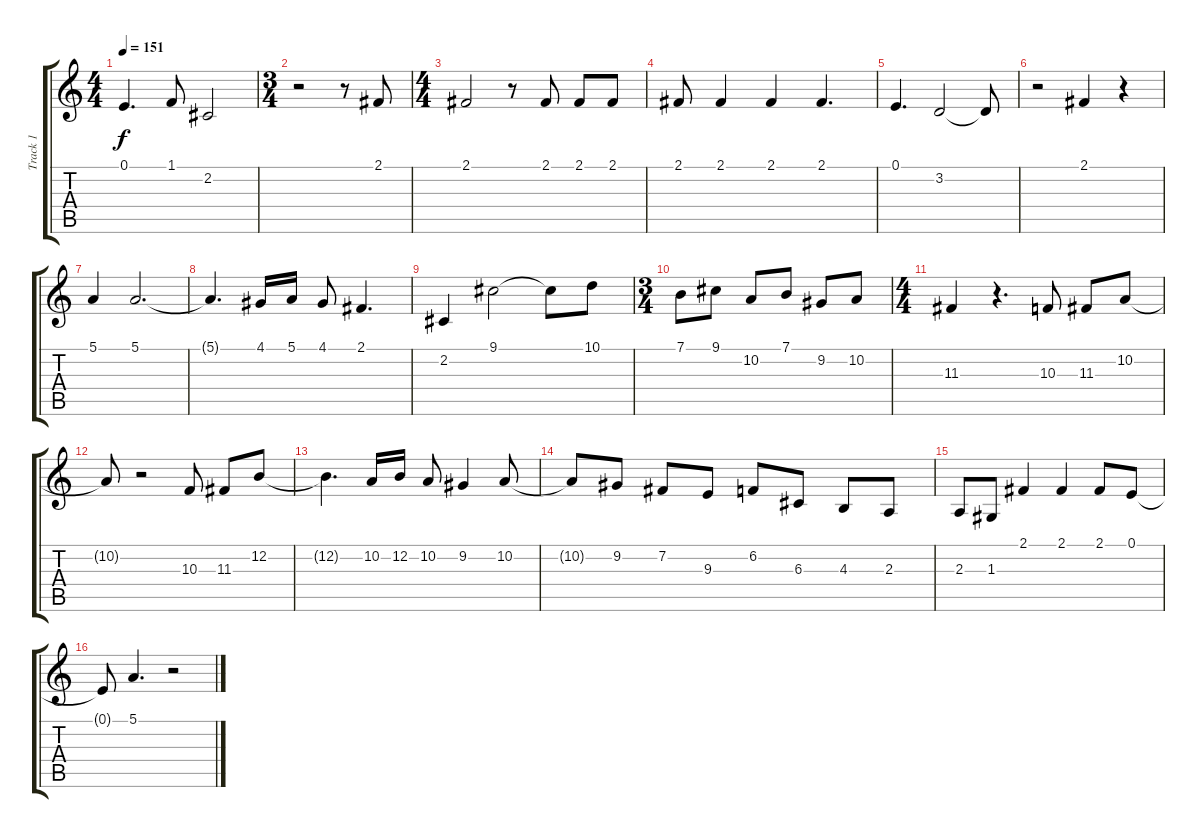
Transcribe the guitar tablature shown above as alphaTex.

\track ("Track 1" "Track 1") {mute instrument flute}
\staff {score tabs}
\tuning (E4 B3 G3 D3 A2 E2) {hide}
\ts (4 4)
\tempo 151
\clef g2
\ks c
0.1.4{d dy f} 1.1.8 2.2.2 |
\ts (3 4)
r.2 r.8 2.1.8 |
\ts (4 4)
2.1.2 r.8 2.1.8 2.1.8 2.1.8 |
2.1.8 2.1.4 2.1.4 2.1.4{d} |
0.1.4{d} 3.2.2 3.2{t}.8 |
r.2 2.1.4 r.4 |
5.1.4 5.1.2{d} |
5.1{t}.4{d} 4.1.16 5.1.16 4.1.8 2.1.4{d} |
2.2.4 9.1.2 9.1{t}.8 10.1.8 |
\ts (3 4)
7.1.8 9.1.8 10.2.8 7.1.8 9.2.8 10.2.8 |
\ts (4 4)
11.3.4 r.4{d} 10.3.8 11.3.8 10.2.8 |
10.2{t}.8 r.2 10.3.8 11.3.8 12.2.8 |
12.2{t}.4{d} 10.2.16 12.2.16 10.2.8 9.2.4 10.2.8 |
10.2{t}.8 9.2.8 7.2.8 9.3.8 6.2.8 6.3.8 4.3.8 2.3.8 |
2.3.8 1.3.8 2.1.4 2.1.4 2.1.8 0.1.8 |
0.1{t}.8 5.1.4{d} r.2
